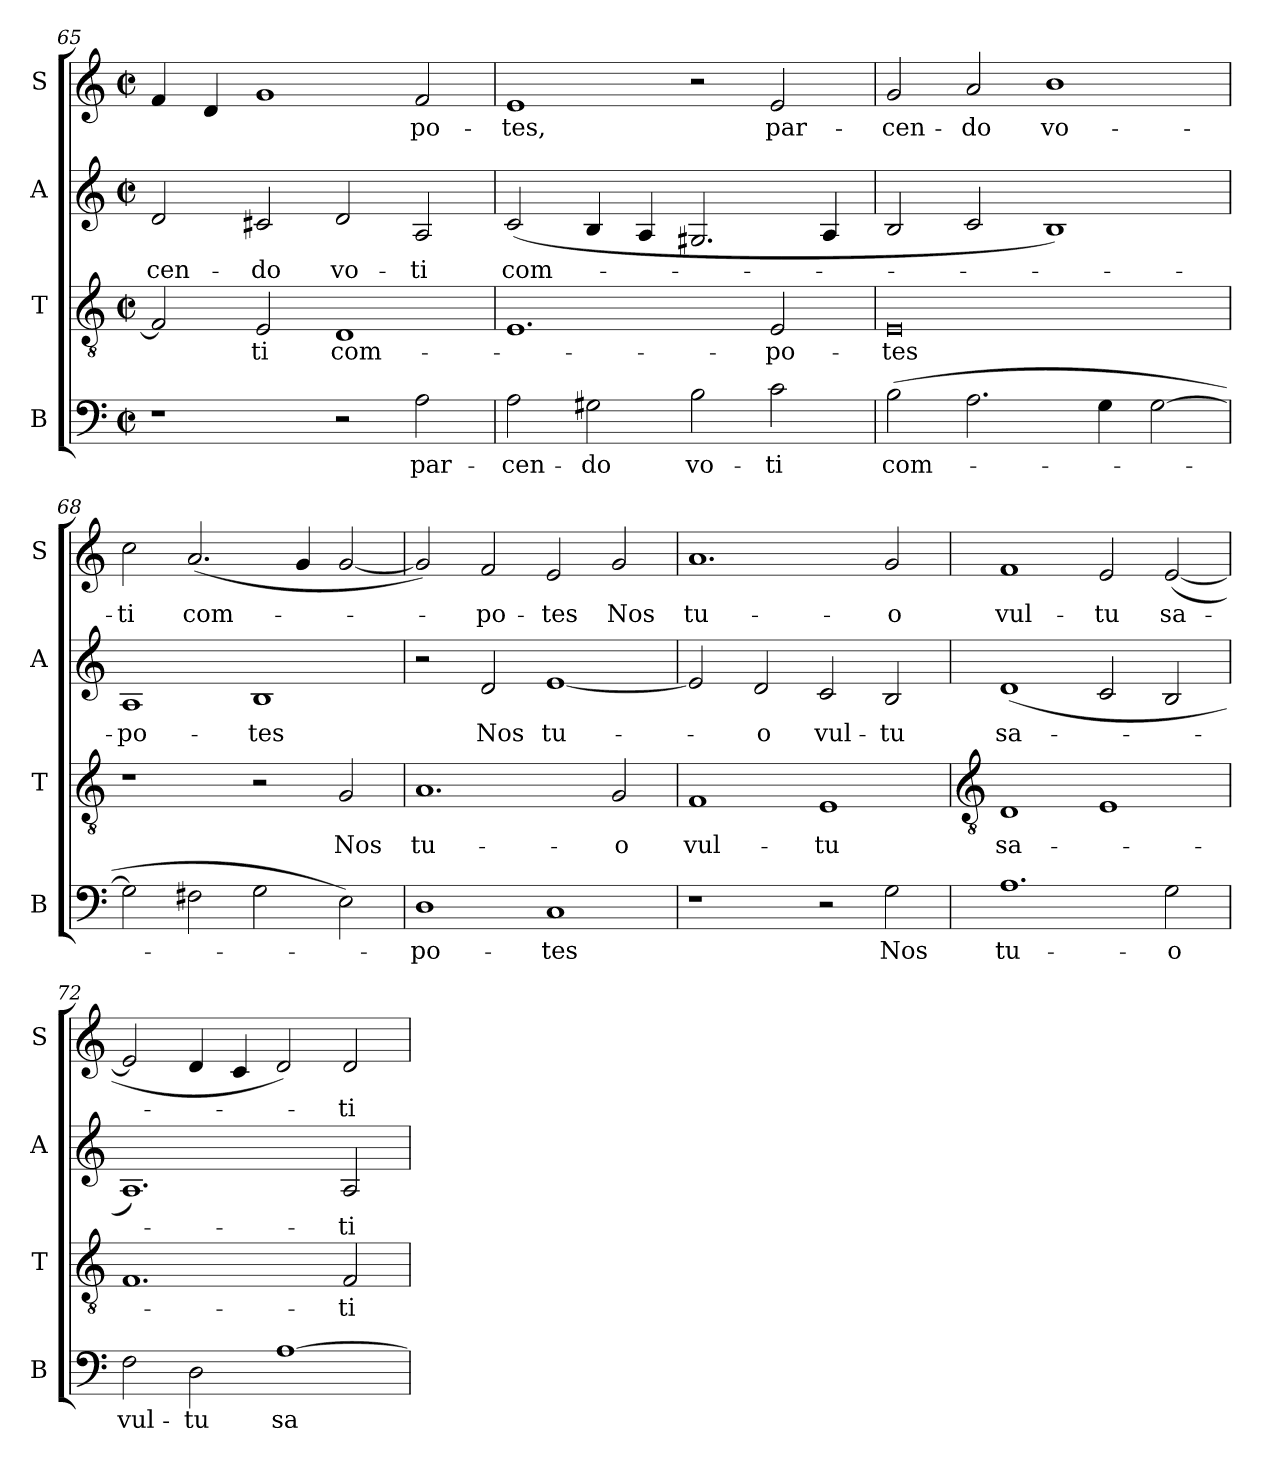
**kern	**text	**kern	**text	**kern	**text	**kern	**text
*part4	*part4	*part3	*part3	*part2	*part2	*part1	*part1
*staff4	*staff4	*staff3	*staff3	*staff2	*staff2	*staff1	*staff1
*I"B	*	*I"T	*	*I"A	*	*I"S	*
*I'B	*	*I'T	*	*I'A	*	*I'S	*
!!LO:LB:g=z
*clefF4	*	*clefGv2	*	*clefG2	*	*clefG2	*
*k[]	*	*k[]	*	*k[]	*	*k[]	*
*C:	*	*C:	*	*C:	*	*C:	*
*M4/2	*	*M4/2	*	*M4/2	*	*M4/2	*
*met(c|)	*	*met(c|)	*	*met(c|)	*	*met(c|)	*
=65	=65	=65	=65	=65	=65	=65	=65
!	!	!	!	!	!LO:LY:b	!	!
1r	.	2F]	.	2d	-cen-	4f	.
.	.	.	.	.	.	4d	.
!	!	!	!LO:LY:b	!	!LO:LY:b	!	!
.	.	2E	ti	2c#X	-do	1g	.
!	!	!	!LO:LY:b	!	!LO:LY:b	!	!
2r	.	1D	com-	2d	vo-	.	.
!	!LO:LY:b	!	!	!	!LO:LY:b	!	!LO:LY:b
2A	par-	.	.	2A	-ti	2f	po-
=66	=66	=66	=66	=66	=66	=66	=66
!	!LO:LY:b	!	!	!	!LO:LY:b	!	!LO:LY:b
2A	-cen-	1.E	.	(<2c	com-	1e	-tes,
!	!LO:LY:b	!	!	!	!	!	!
2G#X	-do	.	.	4B	.	.	.
.	.	.	.	4A	.	.	.
!	!LO:LY:b	!	!	!	!	!	!
2B	vo-	.	.	2.G#	.	2r	.
!	!LO:LY:b	!	!LO:LY:b	!	!	!	!LO:LY:b
2c	-ti	2E	po-	.	.	2e	par-
.	.	.	.	4A	.	.	.
=67	=67	=67	=67	=67	=67	=67	=67
!	!LO:LY:b	!	!LO:LY:b	!	!	!	!LO:LY:b
(>2B	com-	0E	-tes	2B	.	2g	-cen-
!	!	!	!	!	!	!	!LO:LY:b
2.A	.	.	.	2c	.	2a	-do
!	!	!	!	!	!	!	!LO:LY:b
.	.	.	.	1B)	.	1b	vo-
4G	.	.	.	.	.	.	.
[2G	.	.	.	.	.	.	.
=68	=68	=68	=68	=68	=68	=68	=68
!	!	!	!	!	!LO:LY:b	!	!LO:LY:b
2G]	.	1r	.	1A	po-	2cc	-ti
!	!	!	!	!	!	!	!LO:LY:b
2F#X	.	.	.	.	.	(<2.a	com-
!	!	!	!	!	!LO:LY:b	!	!
2G	.	2r	.	1B	-tes	.	.
.	.	.	.	.	.	4g	.
!	!	!	!LO:LY:b	!	!	!	!
2E)	.	2G	Nos	.	.	[2g	.
=69	=69	=69	=69	=69	=69	=69	=69
!	!LO:LY:b	!	!LO:LY:b	!	!	!	!
1D	po-	1.A	tu-	2r	.	2g])	.
!	!	!	!	!	!LO:LY:b	!	!LO:LY:b
.	.	.	.	2d	Nos	2f	po-
!	!LO:LY:b	!	!	!	!LO:LY:b	!	!LO:LY:b
1C	-tes	.	.	[1e	tu-	2e	-tes
!	!	!	!LO:LY:b	!	!	!	!LO:LY:b
.	.	2G	-o	.	.	2g	Nos
=70	=70	=70	=70	=70	=70	=70	=70
!	!	!	!LO:LY:b	!	!	!	!LO:LY:b
1r	.	1F	vul-	2e]	.	1.a	tu-
!	!	!	!	!	!LO:LY:b	!	!
.	.	.	.	2d	o	.	.
!	!	!	!LO:LY:b	!	!LO:LY:b	!	!
2r	.	1E	-tu	2c	vul-	.	.
!	!LO:LY:b	!	!	!	!LO:LY:b	!	!LO:LY:b
2G	Nos	.	.	2B	-tu	2g	-o
!!LO:LB:g=z
=71	=71	=71	=71	=71	=71	=71	=71
*	*	*clefGv2	*	*	*	*	*
!	!LO:LY:b	!	!LO:LY:b	!	!LO:LY:b	!	!LO:LY:b
1.A	tu-	1D	sa-	(<1d	sa-	1f	vul-
!	!	!	!	!	!	!	!LO:LY:b
.	.	1E	.	2c	.	2e	-tu
!	!LO:LY:b	!	!	!	!	!	!LO:LY:b
2G	-o	.	.	2B	.	(<[2e	sa-
=72	=72	=72	=72	=72	=72	=72	=72
!	!LO:LY:b	!	!	!	!	!	!
2F	vul-	1.F	.	1.A)	.	2e]	.
!	!LO:LY:b	!	!	!	!	!	!
2D	-tu	.	.	.	.	4d	.
.	.	.	.	.	.	4c	.
!	!LO:LY:b	!	!	!	!	!	!
[1A	sa-	.	.	.	.	2d)	.
!	!	!	!LO:LY:b	!	!LO:LY:b	!	!LO:LY:b
.	.	2F	ti-	2A	ti-	2d	ti-
=	=	=	=	=	=	=	=
*-	*-	*-	*-	*-	*-	*-	*-
